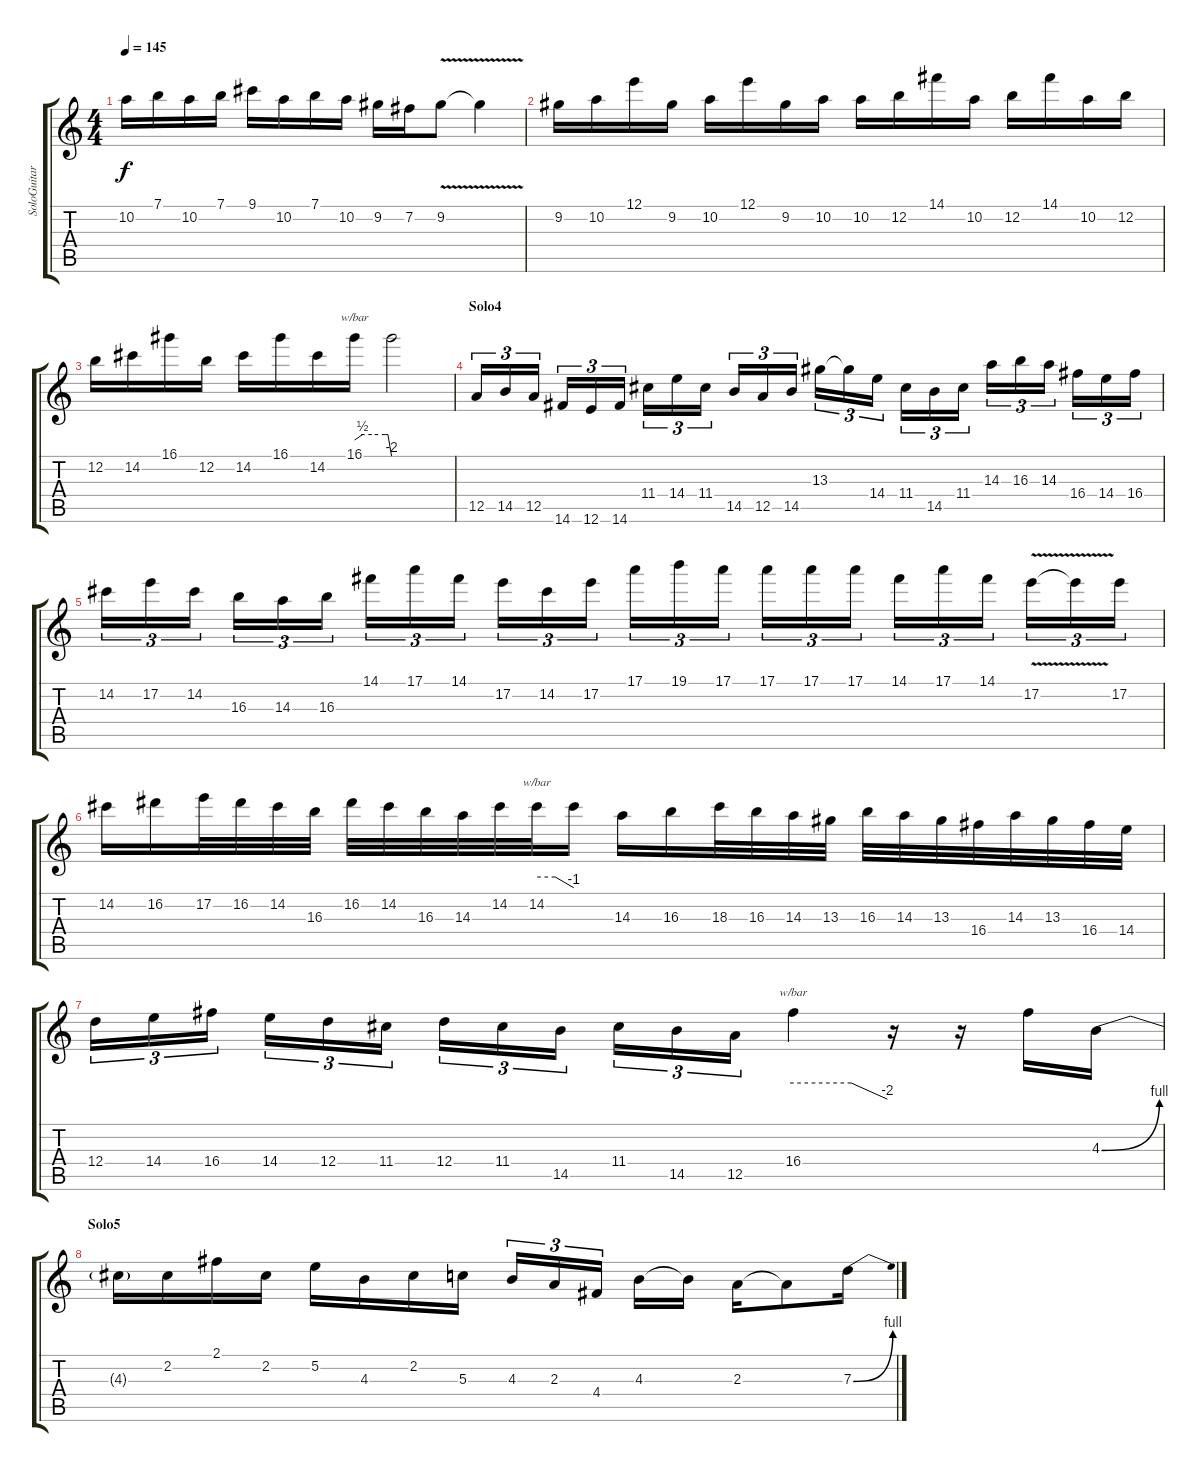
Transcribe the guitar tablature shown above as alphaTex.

\track ("SoloGuitar" "SoloGuitar") {instrument overdrivenguitar}
\staff {score tabs}
\tuning (E4 B3 G3 D3 A2 E2) {hide}
\ts (4 4)
\tempo 145
\clef g2
\ks c
10.2{t}.16{dy f} 7.1.16 10.2.16 7.1.16 9.1.16 10.2.16 7.1.16 10.2.16 9.2.16 7.2.16 9.2{v}.8 9.2{t}.4 |
9.2.16 10.2.16 12.1.16 9.2.16 10.2.16 12.1.16 9.2.16 10.2.16 10.2.16 12.2.16 14.1.16 10.2.16 12.2.16 14.1.16 10.2.16 12.2.16 |
12.2.16 14.2.16 16.1.16 12.2.16 14.2.16 16.1.16 14.2.16 16.1.16{tbe (custom default 0 0 13 2 28 2 50 2 54 2 60 -8)} 16.1{t}.2 |
\section ("" "Solo4")
12.5.16{tu (3 2)} 14.5.16{tu (3 2)} 12.5.16{tu (3 2)} 14.6.16{tu (3 2)} 12.6.16{tu (3 2)} 14.6.16{tu (3 2)} 11.4.16{tu (3 2)} 14.4.16{tu (3 2)} 11.4.16{tu (3 2)} 14.5.16{tu (3 2)} 12.5.16{tu (3 2)} 14.5.16{tu (3 2)} 13.3.16{tu (3 2)} 13.3{t}.16{tu (3 2)} 14.4.16{tu (3 2)} 11.4.16{tu (3 2)} 14.5.16{tu (3 2)} 11.4.16{tu (3 2)} 14.3.16{tu (3 2)} 16.3.16{tu (3 2)} 14.3.16{tu (3 2)} 16.4.16{tu (3 2)} 14.4.16{tu (3 2)} 16.4.16{tu (3 2)} |
14.2.16{tu (3 2)} 17.2.16{tu (3 2)} 14.2.16{tu (3 2)} 16.3.16{tu (3 2)} 14.3.16{tu (3 2)} 16.3.16{tu (3 2)} 14.1.16{tu (3 2)} 17.1.16{tu (3 2)} 14.1.16{tu (3 2)} 17.2.16{tu (3 2)} 14.2.16{tu (3 2)} 17.2.16{tu (3 2)} 17.1.16{tu (3 2)} 19.1.16{tu (3 2)} 17.1.16{tu (3 2)} 17.1.16{tu (3 2)} 17.1.16{tu (3 2)} 17.1.16{tu (3 2)} 14.1.16{tu (3 2)} 17.1.16{tu (3 2)} 14.1.16{tu (3 2)} 17.2{v}.16{tu (3 2)} 17.2{t}.16{tu (3 2)} 17.2.16{tu (3 2)} |
14.2.16 16.2.16 17.2.32 16.2.32 14.2.32 16.3.32 16.2.32 14.2.32 16.3.32 14.3.32 14.2.32 14.2.32{tbe (custom default 0 0 30 0 60 -4)} 14.2{t}.16 14.3.16 16.3.16 18.3.32 16.3.32 14.3.32 13.3.32 16.3.32 14.3.32 13.3.32 16.4.32 14.3.32 13.3.32 16.4.32 14.4.32 |
12.4.16{tu (3 2)} 14.4.16{tu (3 2)} 16.4.16{tu (3 2)} 14.4.16{tu (3 2)} 12.4.16{tu (3 2)} 11.4.16{tu (3 2)} 12.4.16{tu (3 2)} 11.4.16{tu (3 2)} 14.5.16{tu (3 2)} 11.4.16{tu (3 2)} 14.5.16{tu (3 2)} 12.5.16{tu (3 2)} 16.4.4{tbe (custom default 0 0 37 0 60 -8)} r.16 r.16 16.4{t}.16 4.3{be (bend 0 0 60 4)}.16 |
\section ("" "Solo5")
4.3{t}.16 2.2.16 2.1.16 2.2.16 5.2.16 4.3.16 2.2.16 5.3.16 4.3.16{tu (3 2)} 2.3.16{tu (3 2)} 4.4.16{tu (3 2)} 4.3.16 4.3{t}.16 2.3.16 2.3{t}.8 7.3{be (bend 0 0 60 4)}.16
